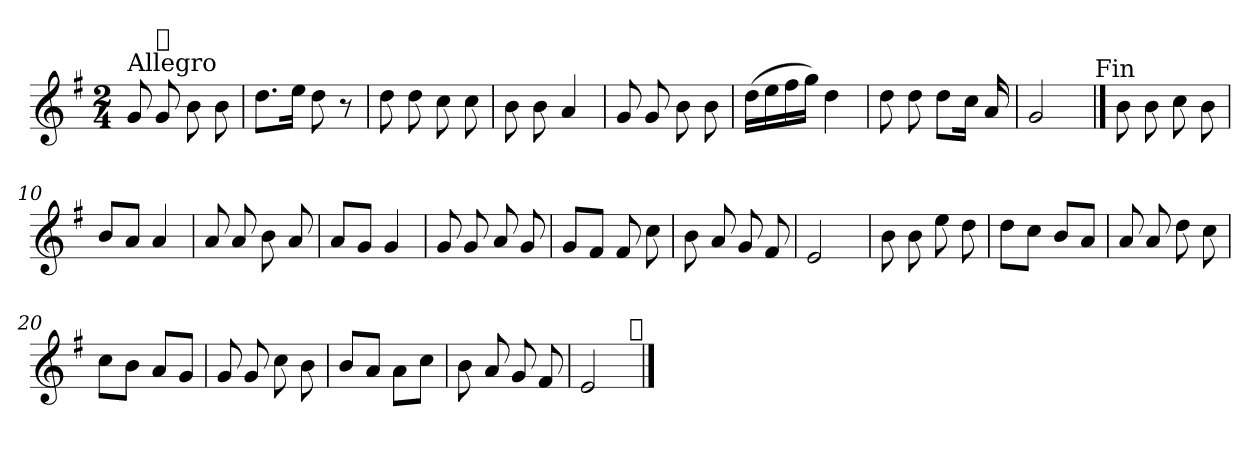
**kern
*part1
*staff1
*clefG2
*k[f#]
*G:
*M2/4
=1
!LO:TX:a:t=Allegro
8g/
!LO:TX:a:t=𝄋
8g/
8b\
8b\
=2
8.dd\L
16ee\Jk
8dd\
8r
=3
8dd\
8dd\
8cc\
8cc\
=4
8b\
8b\
4a/
=5
8g/
8g/
8b\
8b\
=6
(>16dd\LL
16ee\
16ff#\
16gg\JJ)
4dd\
=7
8dd\
8dd\
8dd\L
16cc\Jk
16a/
=8
2g/
!LO:TX:a:t=Fin
!!LO:LB:g=z
==9
8b\
8b\
8cc\
8b\
=10
8b/L
8a/J
4a/
=11
8a/
8a/
8b\
8a/
=12
8a/L
8g/J
4g/
=13
8g/
8g/
8a/
8g/
=14
8g/L
8f#/J
8f#/
8cc\
=15
8b\
8a/
8g/
8f#/
=16
2e/
=17
8b\
8b\
8ee\
8dd\
!!LO:LB:g=z
=18
8dd\L
8cc\J
8b/L
8a/J
=19
8a/
8a/
8dd\
8cc\
=20
8cc\L
8b\J
8a/L
8g/J
=21
8g/
8g/
8cc\
8b\
=22
8b/L
8a/J
8a\L
8cc\J
=23
8b\
8a/
8g/
8f#/
=24
2e/
!LO:TX:a:t=𝄋
==
*-
